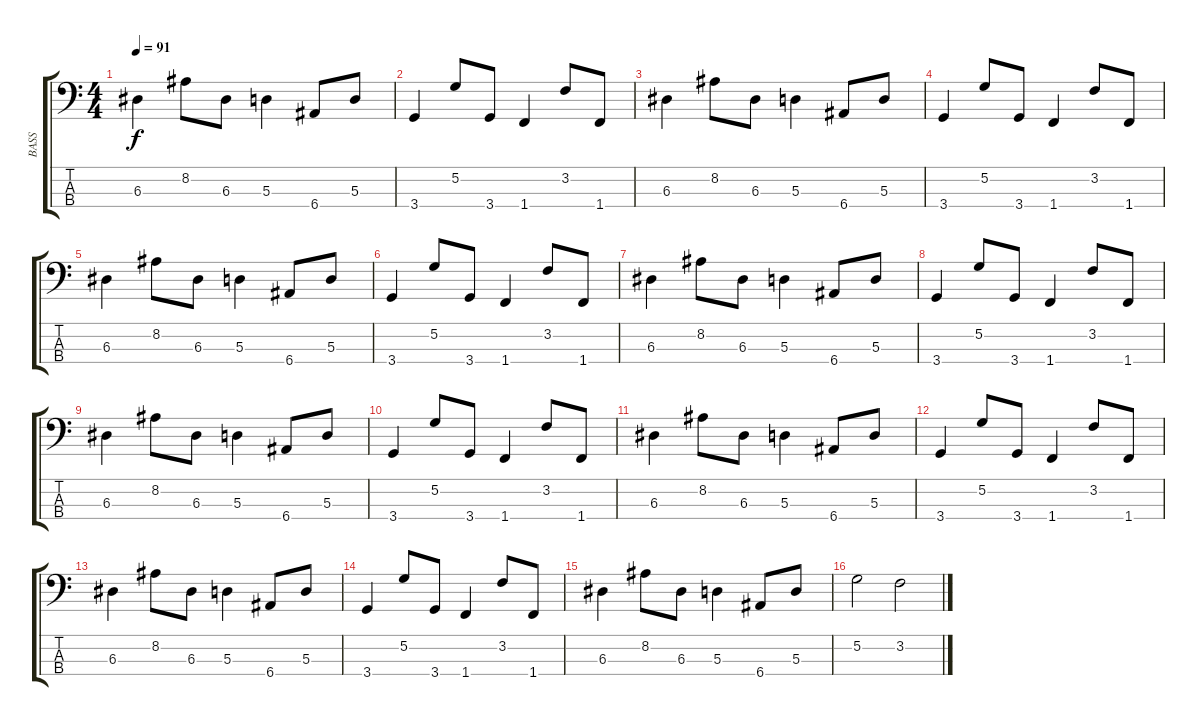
\track ("BASS" "BASS") {instrument electricbasspick}
\staff {score tabs}
\tuning (G2 D2 A1 E1) {hide}
\ts (4 4)
\tempo 91
\clef f4
\ks c
6.3.4{dy f} 8.2.8 6.3.8 5.3.4 6.4.8 5.3.8 |
3.4.4 5.2.8 3.4.8 1.4.4 3.2.8 1.4.8 |
6.3.4 8.2.8 6.3.8 5.3.4 6.4.8 5.3.8 |
3.4.4 5.2.8 3.4.8 1.4.4 3.2.8 1.4.8 |
6.3.4 8.2.8 6.3.8 5.3.4 6.4.8 5.3.8 |
3.4.4 5.2.8 3.4.8 1.4.4 3.2.8 1.4.8 |
6.3.4 8.2.8 6.3.8 5.3.4 6.4.8 5.3.8 |
3.4.4 5.2.8 3.4.8 1.4.4 3.2.8 1.4.8 |
6.3.4 8.2.8 6.3.8 5.3.4 6.4.8 5.3.8 |
3.4.4 5.2.8 3.4.8 1.4.4 3.2.8 1.4.8 |
6.3.4 8.2.8 6.3.8 5.3.4 6.4.8 5.3.8 |
3.4.4 5.2.8 3.4.8 1.4.4 3.2.8 1.4.8 |
6.3.4 8.2.8 6.3.8 5.3.4 6.4.8 5.3.8 |
3.4.4 5.2.8 3.4.8 1.4.4 3.2.8 1.4.8 |
6.3.4 8.2.8 6.3.8 5.3.4 6.4.8 5.3.8 |
5.2.2 3.2.2
